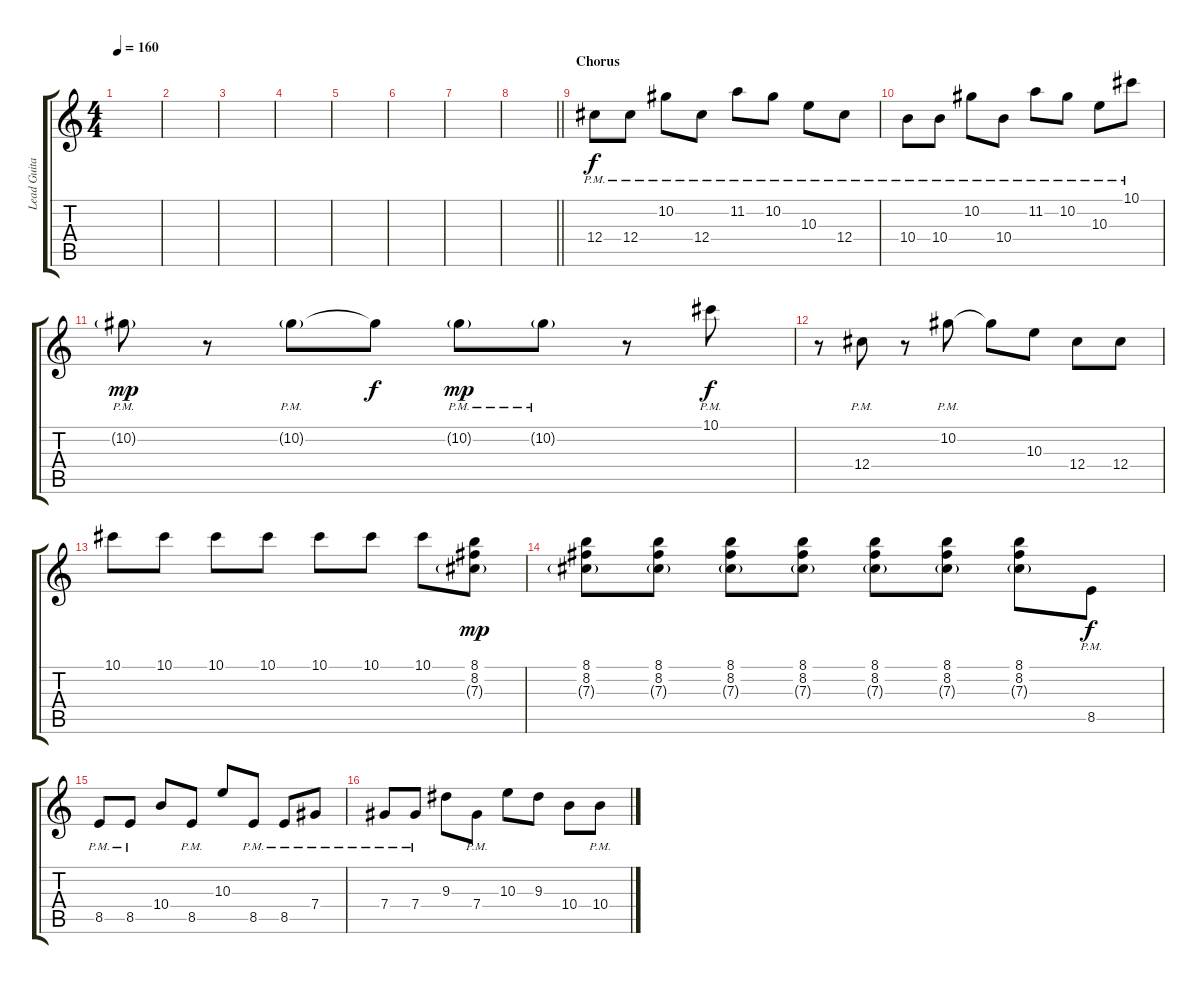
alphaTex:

\track ("Lead Guitar" "Lead Guita") {instrument distortionguitar}
\staff {score tabs}
\tuning (Eb4 Bb3 Gb3 Db3 Ab2 Db2) {hide}
\ts (4 4)
\tempo 160
\clef g2
\ks c
|
|
|
|
|
|
|
\barLineRight lightlight
|
\section ("" "Chorus")
12.4{pm}.8 12.4{pm}.8 10.2{pm}.8 12.4{pm}.8 11.2{pm}.8 10.2{pm}.8 10.3{pm}.8 12.4{pm}.8 |
10.4{pm}.8 10.4{pm}.8 10.2{pm}.8 10.4{pm}.8 11.2{pm}.8 10.2{pm}.8 10.3{pm}.8 10.1{pm}.8 |
10.2{g pm}.8{dy mp} r.8 10.2{g pm}.8 10.2{t}.8{dy f} 10.2{g pm}.8{dy mp} 10.2{g pm}.8 r.8 10.1{pm}.8{dy f} |
r.8 12.4{pm}.8 r.8 10.2{pm}.8 10.2{t}.8 10.3.8 12.4.8 12.4.8 |
10.1.8 10.1.8 10.1.8 10.1.8 10.1.8 10.1.8 10.1.8 (8.1 8.2 7.3{g}).8{dy mp} |
(8.1 8.2 7.3{g}).8 (8.1 8.2 7.3{g}).8 (8.1 8.2 7.3{g}).8 (8.1 8.2 7.3{g}).8 (8.1 8.2 7.3{g}).8 (8.1 8.2 7.3{g}).8 (8.1 8.2 7.3{g}).8 8.5{pm}.8{dy f} |
8.5{pm}.8 8.5{pm}.8 10.4.8 8.5{pm}.8 10.3.8 8.5{pm}.8 8.5{pm}.8 7.4{pm}.8 |
7.4{pm}.8 7.4{pm}.8 9.3.8 7.4{pm}.8 10.3.8 9.3.8 10.4.8 10.4{pm}.8
